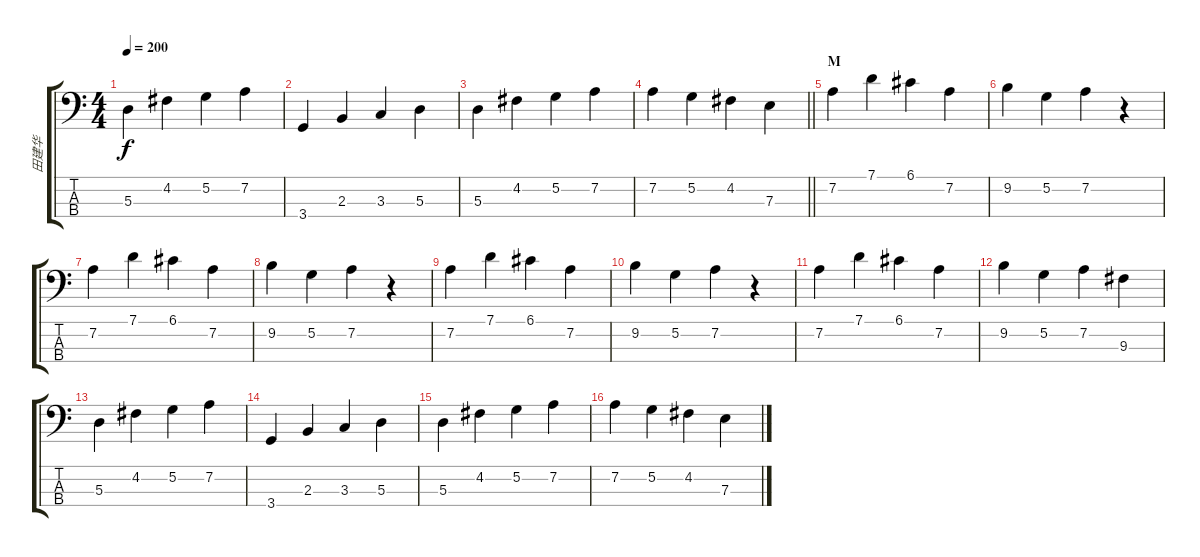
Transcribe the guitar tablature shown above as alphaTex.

\track ("田建华" "田建华") {instrument electricbasspick}
\staff {score tabs}
\tuning (G2 D2 A1 E1) {hide}
\ts (4 4)
\tempo 200
\clef f4
\ks c
5.3.4{dy f} 4.2.4 5.2.4 7.2.4 |
3.4.4 2.3.4 3.3.4 5.3.4 |
5.3.4 4.2.4 5.2.4 7.2.4 |
\barLineRight lightlight
7.2.4 5.2.4 4.2.4 7.3.4 |
\section ("" "M")
7.2.4 7.1.4 6.1.4 7.2.4 |
9.2.4 5.2.4 7.2.4 r.4 |
7.2.4 7.1.4 6.1.4 7.2.4 |
9.2.4 5.2.4 7.2.4 r.4 |
7.2.4 7.1.4 6.1.4 7.2.4 |
9.2.4 5.2.4 7.2.4 r.4 |
7.2.4 7.1.4 6.1.4 7.2.4 |
9.2.4 5.2.4 7.2.4 9.3.4 |
5.3.4 4.2.4 5.2.4 7.2.4 |
3.4.4 2.3.4 3.3.4 5.3.4 |
5.3.4 4.2.4 5.2.4 7.2.4 |
7.2.4 5.2.4 4.2.4 7.3.4
